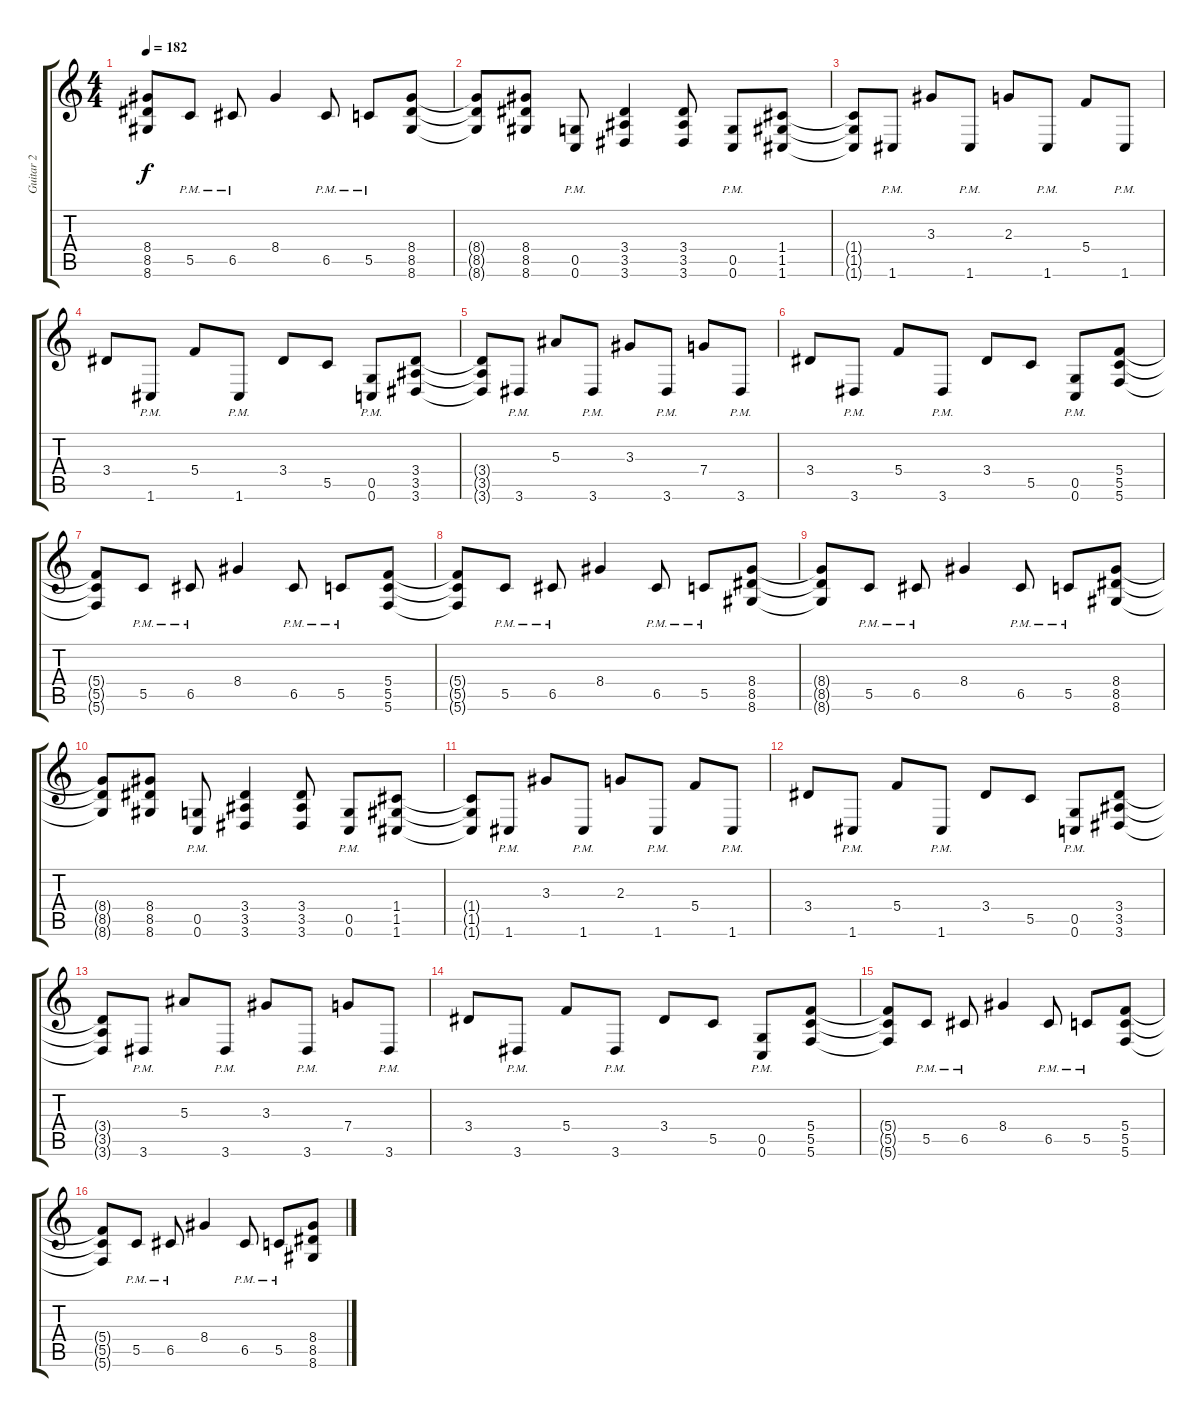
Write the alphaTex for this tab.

\track ("Guitar 2" "Guitar 2") {instrument distortionguitar}
\staff {score tabs}
\tuning (D4 A3 F3 C3 G2 C2) {hide}
\ts (4 4)
\tempo 182
\clef g2
\ks c
(8.4{t} 8.5{t} 8.6{t}).8{dy f} 5.5{pm}.8 6.5{pm}.8 8.4.4 6.5{pm}.8 5.5{pm}.8 (8.4 8.5 8.6).8 |
(8.4{t} 8.5{t} 8.6{t}).8 (8.4 8.5 8.6).8 (0.5{pm} 0.6{pm}).8 (3.4 3.5 3.6).4 (3.4 3.5 3.6).8 (0.5{pm} 0.6{pm}).8 (1.4 1.5 1.6).8 |
(1.4{t} 1.5{t} 1.6{t}).8 1.6{pm}.8 3.3.8 1.6{pm}.8 2.3.8 1.6{pm}.8 5.4.8 1.6{pm}.8 |
3.4.8 1.6{pm}.8 5.4.8 1.6{pm}.8 3.4.8 5.5.8 (0.5{pm} 0.6{pm}).8 (3.4 3.5 3.6).8 |
(3.4{t} 3.5{t} 3.6{t}).8 3.6{pm}.8 5.3.8 3.6{pm}.8 3.3.8 3.6{pm}.8 7.4.8 3.6{pm}.8 |
3.4.8 3.6{pm}.8 5.4.8 3.6{pm}.8 3.4.8 5.5.8 (0.5{pm} 0.6{pm}).8 (5.4 5.5 5.6).8 |
(5.4{t} 5.5{t} 5.6{t}).8 5.5{pm}.8 6.5{pm}.8 8.4.4 6.5{pm}.8 5.5{pm}.8 (5.4 5.5 5.6).8 |
(5.4{t} 5.5{t} 5.6{t}).8 5.5{pm}.8 6.5{pm}.8 8.4.4 6.5{pm}.8 5.5{pm}.8 (8.4 8.5 8.6).8 |
(8.4{t} 8.5{t} 8.6{t}).8 5.5{pm}.8 6.5{pm}.8 8.4.4 6.5{pm}.8 5.5{pm}.8 (8.4 8.5 8.6).8 |
(8.4{t} 8.5{t} 8.6{t}).8 (8.4 8.5 8.6).8 (0.5{pm} 0.6{pm}).8 (3.4 3.5 3.6).4 (3.4 3.5 3.6).8 (0.5{pm} 0.6{pm}).8 (1.4 1.5 1.6).8 |
(1.4{t} 1.5{t} 1.6{t}).8 1.6{pm}.8 3.3.8 1.6{pm}.8 2.3.8 1.6{pm}.8 5.4.8 1.6{pm}.8 |
3.4.8 1.6{pm}.8 5.4.8 1.6{pm}.8 3.4.8 5.5.8 (0.5{pm} 0.6{pm}).8 (3.4 3.5 3.6).8 |
(3.4{t} 3.5{t} 3.6{t}).8 3.6{pm}.8 5.3.8 3.6{pm}.8 3.3.8 3.6{pm}.8 7.4.8 3.6{pm}.8 |
3.4.8 3.6{pm}.8 5.4.8 3.6{pm}.8 3.4.8 5.5.8 (0.5{pm} 0.6{pm}).8 (5.4 5.5 5.6).8 |
(5.4{t} 5.5{t} 5.6{t}).8 5.5{pm}.8 6.5{pm}.8 8.4.4 6.5{pm}.8 5.5{pm}.8 (5.4 5.5 5.6).8 |
(5.4{t} 5.5{t} 5.6{t}).8 5.5{pm}.8 6.5{pm}.8 8.4.4 6.5{pm}.8 5.5{pm}.8 (8.4 8.5 8.6).8
